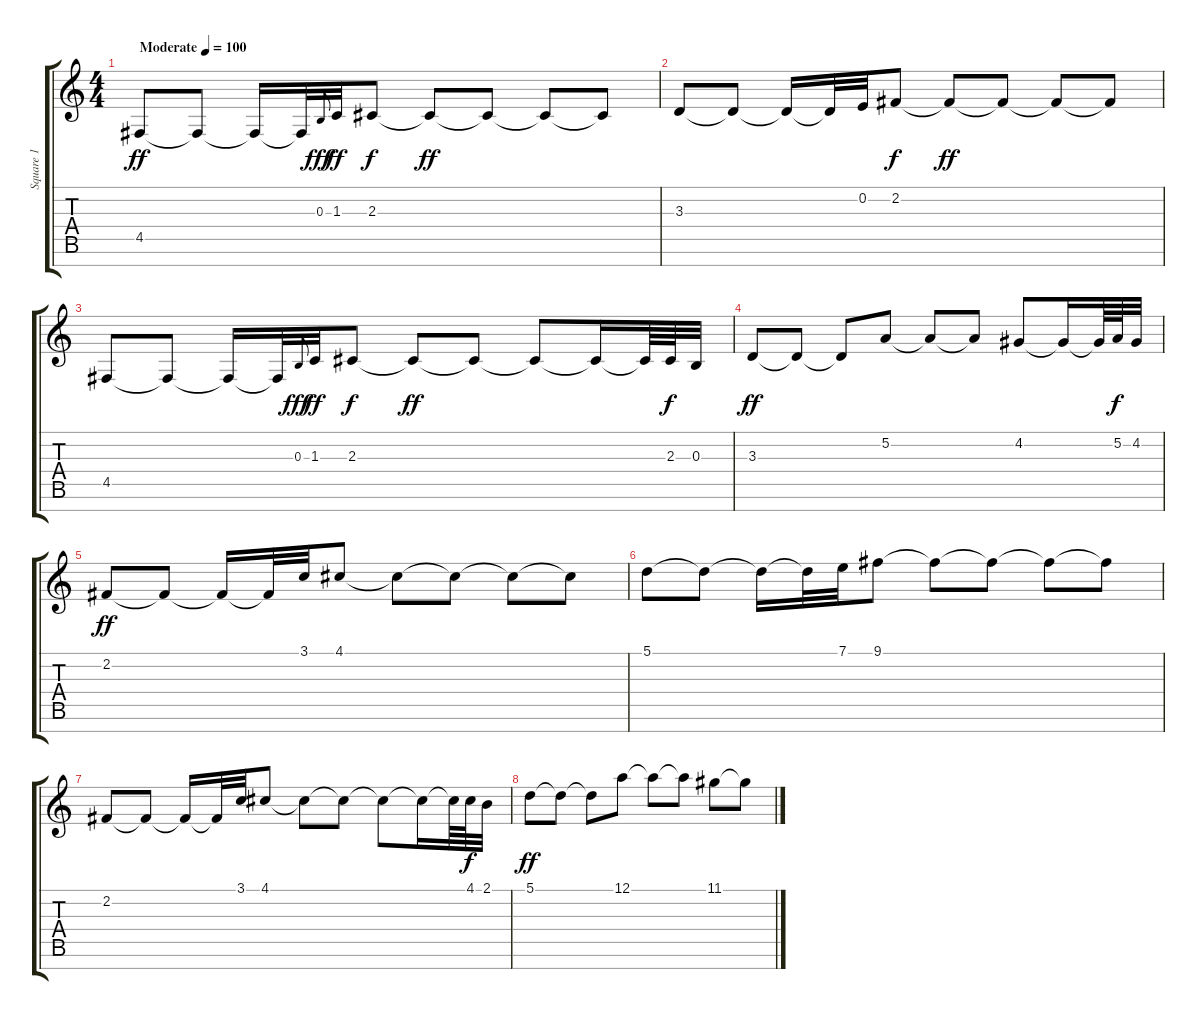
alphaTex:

\track ("Square 1" "Square 1") {instrument lead1square}
\staff {score tabs}
\tuning (A4 E4 B3 G3 D3 A2 E2) {hide}
\ts (4 4)
\tempo (100 "Moderate")
\clef g2
\ks c
4.5.8{dy ff instrument lead1square} 4.5{t}.8 4.5{t}.16 4.5{t}.32 0.3.8{gr onbeat dy fff} 1.3.32{dy ff} 2.3.8{dy f} 2.3{t}.8{dy ff} 2.3{t}.8 2.3{t}.8 2.3{t}.8 |
3.3.8 3.3{t}.8 3.3{t}.16 3.3{t}.32 0.2.32 2.2.8{dy f} 2.2{t}.8{dy ff} 2.2{t}.8 2.2{t}.8 2.2{t}.8 |
4.5.8 4.5{t}.8 4.5{t}.16 4.5{t}.32 0.3.8{gr onbeat dy fff} 1.3.32{dy ff} 2.3.8{dy f} 2.3{t}.8{dy ff} 2.3{t}.8 2.3{t}.8 2.3{t}.16 2.3{t}.64 2.3.64{dy f} 0.3.32 |
3.3.8{dy ff} 3.3{t}.8 3.3{t}.8 5.2.8 5.2{t}.8 5.2{t}.8 4.2.8 4.2{t}.16 4.2{t}.64 5.2.64{dy f} 4.2.32 |
2.2.8{dy ff} 2.2{t}.8 2.2{t}.16 2.2{t}.32 3.1.32 4.1.8 4.1{t}.8 4.1{t}.8 4.1{t}.8 4.1{t}.8 |
5.1.8 5.1{t}.8 5.1{t}.16 5.1{t}.32 7.1.32 9.1.8 9.1{t}.8 9.1{t}.8 9.1{t}.8 9.1{t}.8 |
2.2.8 2.2{t}.8 2.2{t}.16 2.2{t}.32 3.1.32 4.1.8 4.1{t}.8 4.1{t}.8 4.1{t}.8 4.1{t}.16 4.1{t}.64 4.1.64{dy f} 2.1.32 |
5.1.8{dy ff} 5.1{t}.8 5.1{t}.8 12.1.8 12.1{t}.8 12.1{t}.8 11.1.8 11.1{t}.8
